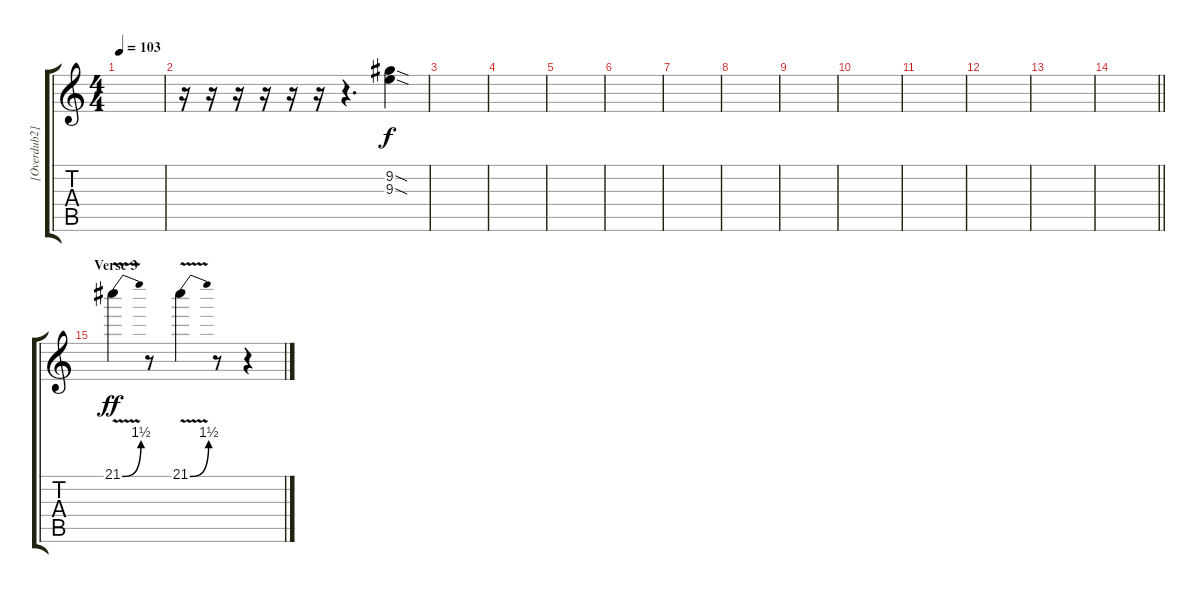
\track ("[Overdub2]" "[Overdub2]") {instrument distortionguitar}
\staff {score tabs}
\tuning (E4 B3 G3 D3 A2 E2) {hide}
\ts (4 4)
\tempo 103
\clef g2
\ks c
|
r.16 r.16 r.16 r.16 r.16 r.16 r.4{d} (9.2{sod} 9.3{sod}).4{instrument distortionguitar} |
|
|
|
|
|
|
|
|
|
|
|
\barLineRight lightlight
|
\section ("" "Verse 3")
21.1{be (bend 0 0 60 6) v}.4{dy ff volume 10 balance 15} r.8 21.1{be (bend 0 0 60 6) v}.4{volume 4 balance 15} r.8 r.4
